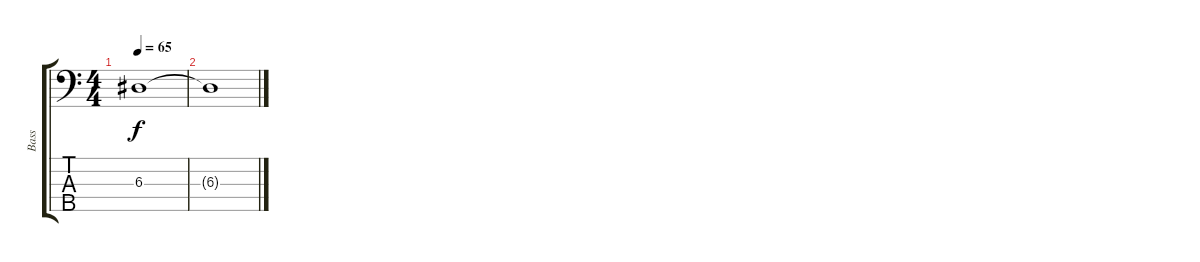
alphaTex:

\track ("Bass" "Bass") {instrument electricbassfinger}
\staff {score tabs}
\tuning (G2 D2 A1 E1 B0) {hide}
\ts (4 4)
\tempo 65
\clef f4
\ks c
6.3.1{dy f volume 10} |
6.3{t}.1
